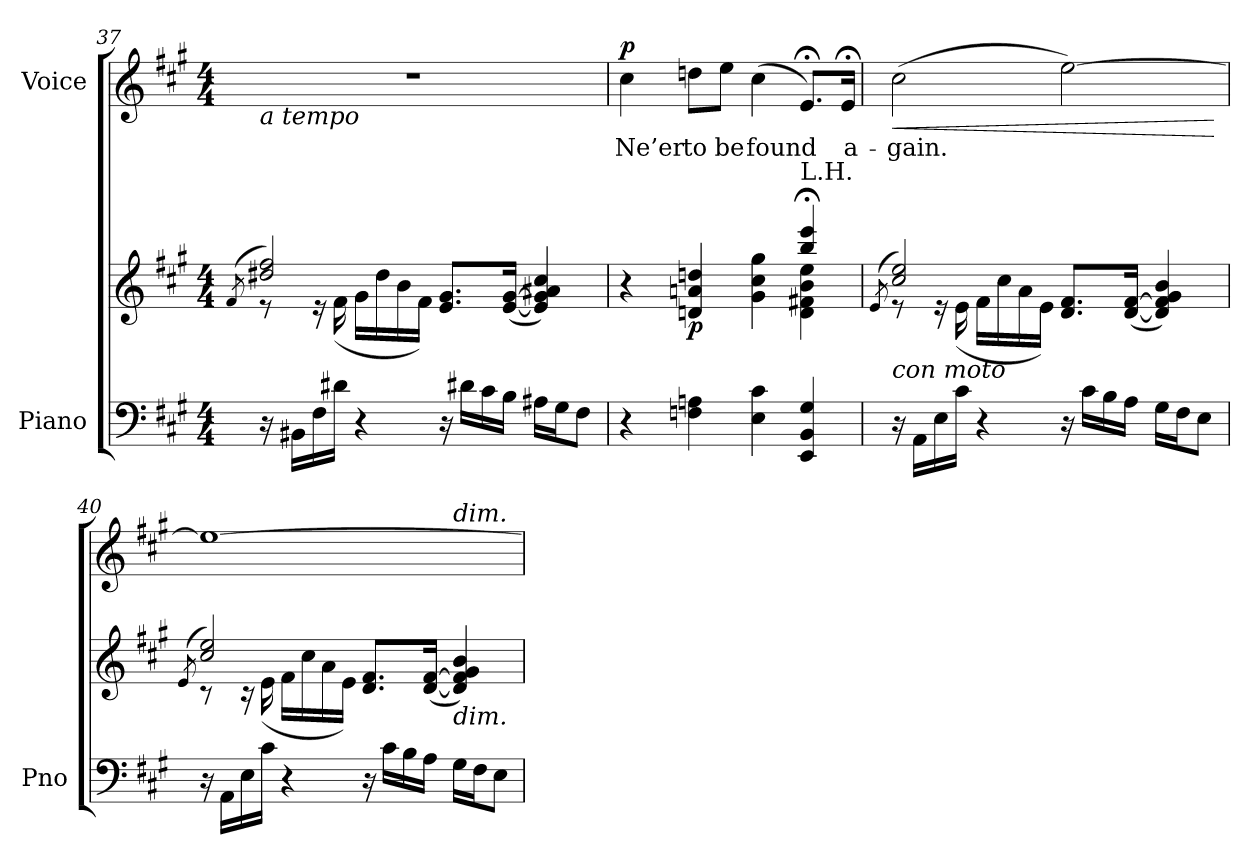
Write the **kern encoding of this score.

**kern	**kern	**dynam	**kern	**text	**dynam
*part2	*part2	*part2	*part1	*part1	*part1
*staff3	*staff2	*staff2/3	*staff1	*staff1	*staff1
*I"Piano	*	*	*I"Voice	*	*
*I'Pno	*	*	*	*	*
*clefF4	*clefG2	*	*clefG2	*	*
*k[f#c#g#]	*k[f#c#g#]	*	*k[f#c#g#]	*	*
*M4/4	*M4/4	*	*M4/4	*	*
=37	=37	=37	=37	=37	=37
.	(>8qf#/	.	.	.	.
*	*^	*	*	*	*
!	!	!	!	!LO:TX:b:i:t=a tempo	!	!
!	!	!	!LO:DY:b	!	!	!
!	!	!	!LO:DY:n=1:b	!	!	!
16r	2dd#X/ 2ff#/)	8r	pp other-dynamics	1r	.	.
16BB#X\LL	.	.	.	.	.	.
16F#\	.	16r	.	.	.	.
16d#X\JJ	.	(16f#\	.	.	.	.
4r	.	16g#\LL	.	.	.	.
.	.	16dd#\	.	.	.	.
.	.	16b\	.	.	.	.
.	.	16f#\JJ)	.	.	.	.
16r	2ryy	8.e/ 8.g#/L	.	.	.	.
16d#X\LL	.	.	.	.	.	.
16c#\	.	.	.	.	.	.
16B\JJ	.	(>[<16e/ [<16g#/Jk	.	.	.	.
16A#X\LL	.	4e/] 4g#/] 4a#X/ 4cc#/)	.	.	.	.
16G#\J	.	.	.	.	.	.
8F#\J	.	.	.	.	.	.
!!LO:LB:g=z
=38	=38	=38	=38	=38	=38	=38
!	!	!	!	!	!LO:LY:b	!LO:DY:a
4r	4r	2.ryy	.	4cc#\	Ne’er	p
!	!	!	!LO:DY:b	!	!LO:LY:b	!
4Fn\ 4An\	4dn/ 4an/ 4ddn/	.	p	8ddn\L	to	.
!	!	!	!	!	!LO:LY:b	!
.	.	.	.	8ee\J	be	.
!	!	!	!	!	!LO:LY:b	!
4E\ 4c#\	4g#\ 4cc#\ 4gg#\	.	.	(4cc#\	found	.
!	!LO:TX:a:t=L.H.	!	!	!	!	!
4EE/ 4BB/ 4G#/	4bb/;< 4eee/;<	4d\ 4f#X\ 4b\ 4ee\	.	8.e;</L)	.	.
!	!	!	!	!	!LO:LY:b	!
.	.	.	.	16e;</Jk	a-	.
=39	=39	=39	=39	=39	=39	=39
.	(>8qe/	.	.	.	.	.
!	!LO:TX:b:i:t=con moto	!	!	!	!	!
!	!	!	!LO:DY:b	!	!LO:LY:b	!LO:HP:b
!	!	!	!LO:DY:n=1:b	!	!	!
16r	2cc#/ 2ee/)	8r	p other-dynamics	(2cc#\	-gain.	<
16AA\LL	.	.	.	.	.	.
16E\	.	16r	.	.	.	.
16c#\JJ	.	(16e\	.	.	.	.
4r	.	16f#\LL	.	.	.	.
.	.	16cc#\	.	.	.	.
.	.	16a\	.	.	.	.
.	.	16e\JJ)	.	.	.	.
16r	2ryy	8.d/ 8.f#/L	.	[2ee\)	.	.
16c#\LL	.	.	.	.	.	.
16B\	.	.	.	.	.	.
16A\JJ	.	(>[<16d/ [<16f#/Jk	.	.	.	.
16G#\LL	.	4d/] 4f#/] 4g#/ 4b/)	.	.	.	.
16F#\J	.	.	.	.	.	.
8E\J	.	.	.	.	.	.
*	*v	*v	*	*	*	*
.	.	.	.	.	[
!!LO:LB:g=z
=40	=40	=40	=40	=40	=40
.	(>8qe/	.	.	.	.
*	*^	*	*^	*	*
16r	2cc#/ 2ee/)	8r	.	1ee_	2.ryy	.	.
16AA\LL	.	.	.	.	.	.	.
16E\	.	16r	.	.	.	.	.
16c#\JJ	.	(16e\	.	.	.	.	.
4r	.	16f#\LL	.	.	.	.	.
.	.	16cc#\	.	.	.	.	.
.	.	16a\	.	.	.	.	.
.	.	16e\JJ)	.	.	.	.	.
16r	2ryy	8.d/ 8.f#/L	.	.	.	.	.
16c#\LL	.	.	.	.	.	.	.
16B\	.	.	.	.	.	.	.
16A\JJ	.	(>[<16d/ [<16f#/Jk	.	.	.	.	.
!	!	!	!	!	!LO:TX:a:i:t=dim.	!	!
!	!	!LO:TX:b:i:t=dim.	!	!	!	!	!
16G#\LL	.	4d/] 4f#/] 4g#/ 4b/)	.	.	4ryy	.	.
16F#\J	.	.	.	.	.	.	.
8E\J	.	.	.	.	.	.	.
*	*v	*v	*	*	*	*	*
*	*	*	*v	*v	*	*
=	=	=	=	=	=
*-	*-	*-	*-	*-	*-
